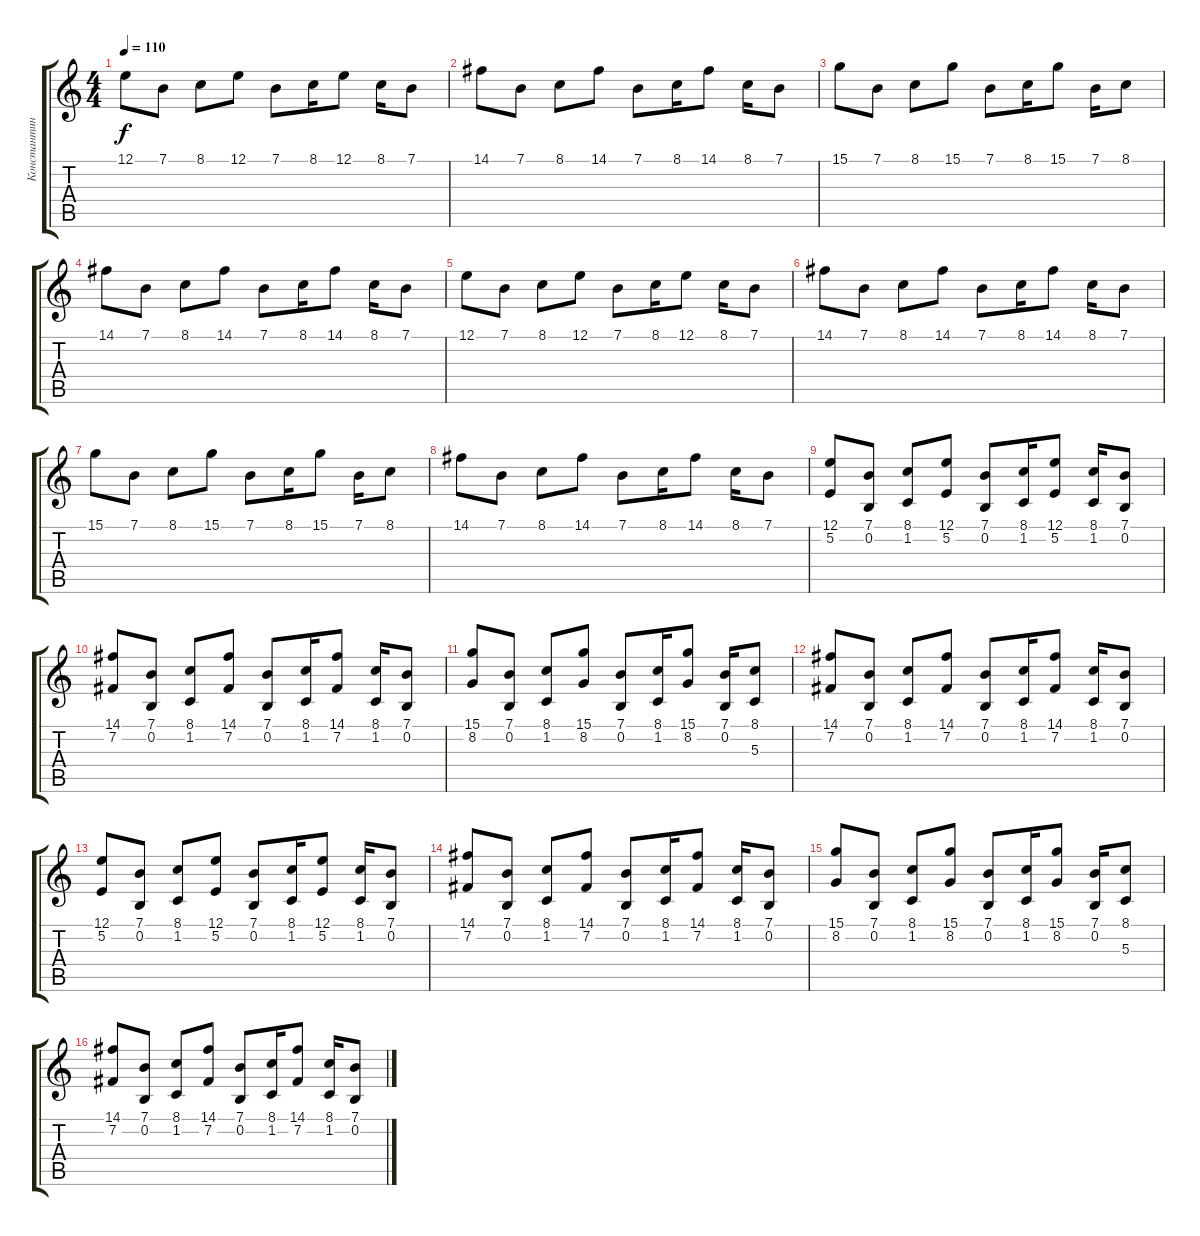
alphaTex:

\track ("Константин Бекрев" "Константин") {instrument lead2sawtooth}
\staff {score tabs}
\tuning (E4 B3 G3 D3 A2 E2) {hide}
\ts (4 4)
\tempo 110
\clef g2
\ks c
12.1.8{dy f} 7.1.8 8.1.8 12.1.8 7.1.8 8.1.16 12.1.8 8.1.16 7.1.8 |
14.1.8 7.1.8 8.1.8 14.1.8 7.1.8 8.1.16 14.1.8 8.1.16 7.1.8 |
15.1.8 7.1.8 8.1.8 15.1.8 7.1.8 8.1.16 15.1.8 7.1.16 8.1.8 |
14.1.8 7.1.8 8.1.8 14.1.8 7.1.8 8.1.16 14.1.8 8.1.16 7.1.8 |
12.1.8 7.1.8 8.1.8 12.1.8 7.1.8 8.1.16 12.1.8 8.1.16 7.1.8 |
14.1.8 7.1.8 8.1.8 14.1.8 7.1.8 8.1.16 14.1.8 8.1.16 7.1.8 |
15.1.8 7.1.8 8.1.8 15.1.8 7.1.8 8.1.16 15.1.8 7.1.16 8.1.8 |
14.1.8 7.1.8 8.1.8 14.1.8 7.1.8 8.1.16 14.1.8 8.1.16 7.1.8 |
(12.1 5.2).8{volume 16} (7.1 0.2).8 (8.1 1.2).8 (12.1 5.2).8 (7.1 0.2).8 (8.1 1.2).16 (12.1 5.2).8 (8.1 1.2).16 (7.1 0.2).8 |
(14.1 7.2).8 (7.1 0.2).8 (8.1 1.2).8 (14.1 7.2).8 (7.1 0.2).8 (8.1 1.2).16 (14.1 7.2).8 (8.1 1.2).16 (7.1 0.2).8 |
(15.1 8.2).8 (7.1 0.2).8 (8.1 1.2).8 (15.1 8.2).8 (7.1 0.2).8 (8.1 1.2).16 (15.1 8.2).8 (7.1 0.2).16 (8.1 5.3).8 |
(14.1 7.2).8 (7.1 0.2).8 (8.1 1.2).8 (14.1 7.2).8 (7.1 0.2).8 (8.1 1.2).16 (14.1 7.2).8 (8.1 1.2).16 (7.1 0.2).8 |
(12.1 5.2).8{volume 16} (7.1 0.2).8 (8.1 1.2).8 (12.1 5.2).8 (7.1 0.2).8 (8.1 1.2).16 (12.1 5.2).8 (8.1 1.2).16 (7.1 0.2).8 |
(14.1 7.2).8 (7.1 0.2).8 (8.1 1.2).8 (14.1 7.2).8 (7.1 0.2).8 (8.1 1.2).16 (14.1 7.2).8 (8.1 1.2).16 (7.1 0.2).8 |
(15.1 8.2).8 (7.1 0.2).8 (8.1 1.2).8 (15.1 8.2).8 (7.1 0.2).8 (8.1 1.2).16 (15.1 8.2).8 (7.1 0.2).16 (8.1 5.3).8 |
(14.1 7.2).8 (7.1 0.2).8 (8.1 1.2).8 (14.1 7.2).8 (7.1 0.2).8 (8.1 1.2).16 (14.1 7.2).8 (8.1 1.2).16 (7.1 0.2).8
